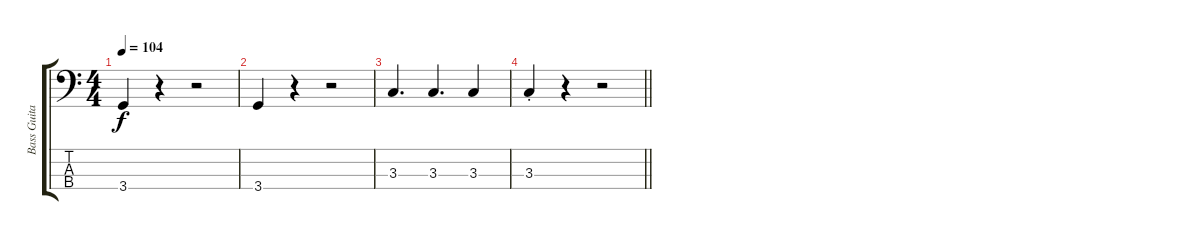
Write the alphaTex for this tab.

\track ("Bass Guitar" "Bass Guita") {instrument electricbassfinger}
\staff {score tabs}
\tuning (G2 D2 A1 E1) {hide}
\ts (4 4)
\tempo 104
\clef f4
\ks c
3.4.4{dy f} r.4 r.2 |
3.4.4 r.4 r.2 |
3.3.4{d} 3.3.4{d} 3.3.4 |
\barLineRight lightlight
3.3{st}.4 r.4 r.2
